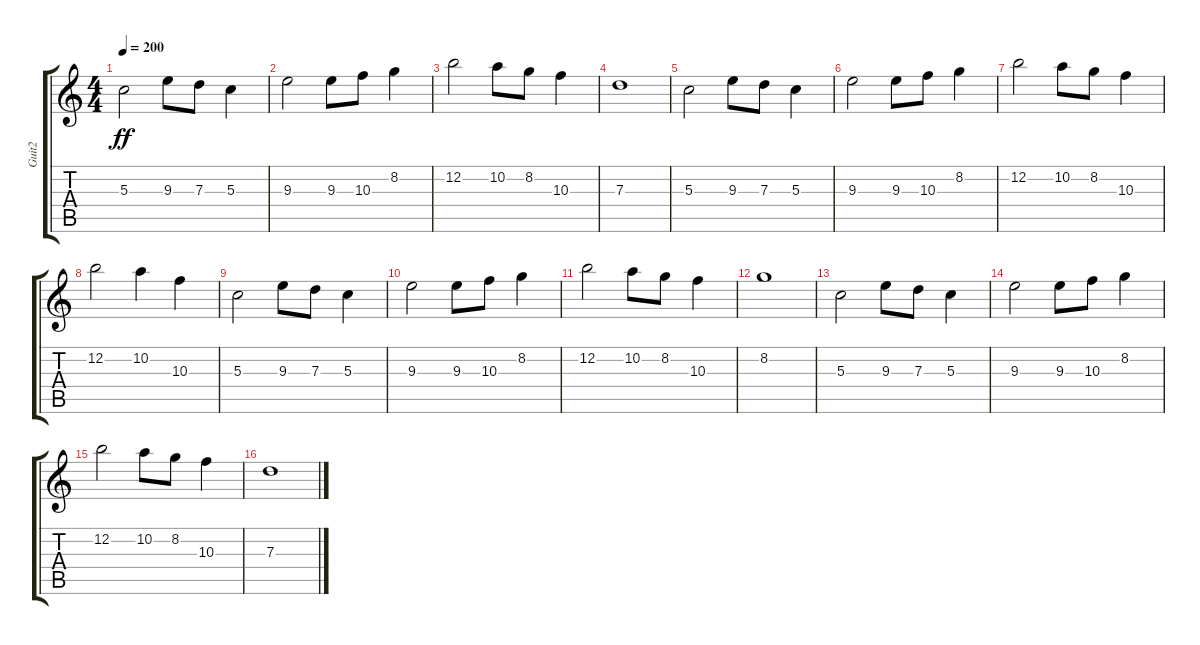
\track ("Guit2" "Guit2") {instrument acousticguitarsteel}
\staff {score tabs}
\tuning (E4 B3 G3 D3 A2 E2) {hide}
\ts (4 4)
\tempo 200
\clef g2
\ks c
5.3.2{dy ff} 9.3.8 7.3.8 5.3.4 |
9.3.2 9.3.8 10.3.8 8.2.4 |
12.2.2 10.2.8 8.2.8 10.3.4 |
7.3.1 |
5.3.2 9.3.8 7.3.8 5.3.4 |
9.3.2 9.3.8 10.3.8 8.2.4 |
12.2.2 10.2.8 8.2.8 10.3.4 |
12.2.2 10.2.4 10.3.4 |
5.3.2 9.3.8 7.3.8 5.3.4 |
9.3.2 9.3.8 10.3.8 8.2.4 |
12.2.2 10.2.8 8.2.8 10.3.4 |
8.2.1 |
5.3.2 9.3.8 7.3.8 5.3.4 |
9.3.2 9.3.8 10.3.8 8.2.4 |
12.2.2 10.2.8 8.2.8 10.3.4 |
7.3.1
